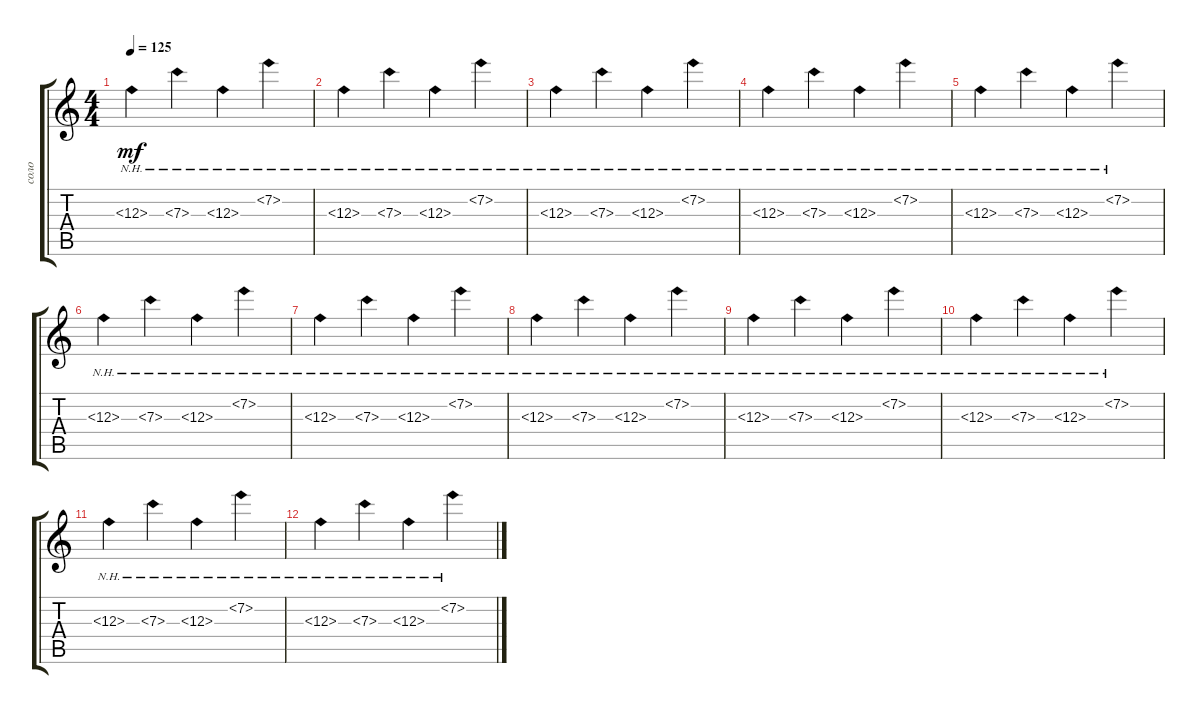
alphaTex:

\track ("соло" "соло") {instrument acousticguitarsteel}
\staff {score tabs}
\tuning (D4 A3 F3 C3 G2 C2) {hide}
\ts (4 4)
\tempo 125
\clef g2
\ks c
12.3{nh}.4{dy mf} 7.3{nh}.4 12.3{nh}.4 7.2{nh}.4 |
12.3{nh}.4 7.3{nh}.4 12.3{nh}.4 7.2{nh}.4 |
12.3{nh}.4 7.3{nh}.4 12.3{nh}.4 7.2{nh}.4 |
12.3{nh}.4 7.3{nh}.4 12.3{nh}.4 7.2{nh}.4 |
12.3{nh}.4 7.3{nh}.4 12.3{nh}.4 7.2{nh}.4 |
12.3{nh}.4 7.3{nh}.4 12.3{nh}.4 7.2{nh}.4 |
12.3{nh}.4 7.3{nh}.4 12.3{nh}.4 7.2{nh}.4 |
12.3{nh}.4 7.3{nh}.4 12.3{nh}.4 7.2{nh}.4 |
12.3{nh}.4 7.3{nh}.4 12.3{nh}.4 7.2{nh}.4 |
12.3{nh}.4 7.3{nh}.4 12.3{nh}.4 7.2{nh}.4 |
12.3{nh}.4 7.3{nh}.4 12.3{nh}.4 7.2{nh}.4 |
12.3{nh}.4 7.3{nh}.4 12.3{nh}.4 7.2{nh}.4
